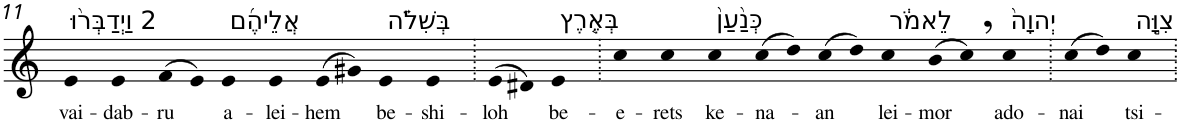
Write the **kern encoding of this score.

**kern	**text
*part1	*part1
*staff1	*staff1
*I"Piano	*
*I'Pno	*
!!LO:PB:g=z
*clefG2	*
*k[]	*
=11	=11
!LO:TX:a:t=2 וַיְדַבְּר֨וּ	!
!	!LO:LY:b
4e	vai-
!	!LO:LY:b
4e	-dab-
!	!LO:LY:b
(>8f	-ru
8e)	.
!LO:TX:a:t=אֲלֵיהֶ֜ם	!
!	!LO:LY:b
4e	a-
!	!LO:LY:b
4e	-lei-
!	!LO:LY:b
(>8e	-hem
8g#X)	.
!LO:TX:a:t=בְּשִׁלֹ֗ה	!
!	!LO:LY:b
4e	be-
!	!LO:LY:b
4e	-shi-
=12.	=12.
!	!LO:LY:b
(>8e	-loh
8d#X)	.
!LO:TX:a:t=בְּאֶ֤רֶץ	!
!	!LO:LY:b
4e	be-
=13.	=13.
!	!LO:LY:b
4cc	-e-
!	!LO:LY:b
4cc	-rets
!LO:TX:a:t=כְּנַ֙עַן֙	!
!	!LO:LY:b
4cc	ke-
!	!LO:LY:b
(>8cc	-na-
8dd)	.
!	!LO:LY:b
(>8cc	-an
8dd)	.
!LO:TX:a:t=לֵאמֹ֔ר	!
!	!LO:LY:b
4cc	lei-
!	!LO:LY:b
(>8b	-mor
8cc,)	.
!LO:TX:a:t=יְהוָה֙	!
!	!LO:LY:b
4cc	ado-
=14.	=14.
!	!LO:LY:b
(>8cc	-nai
8dd)	.
!LO:TX:a:t=צִוָּ֣ה	!
!	!LO:LY:b
4cc	tsi-
=.	=.
*-	*-
